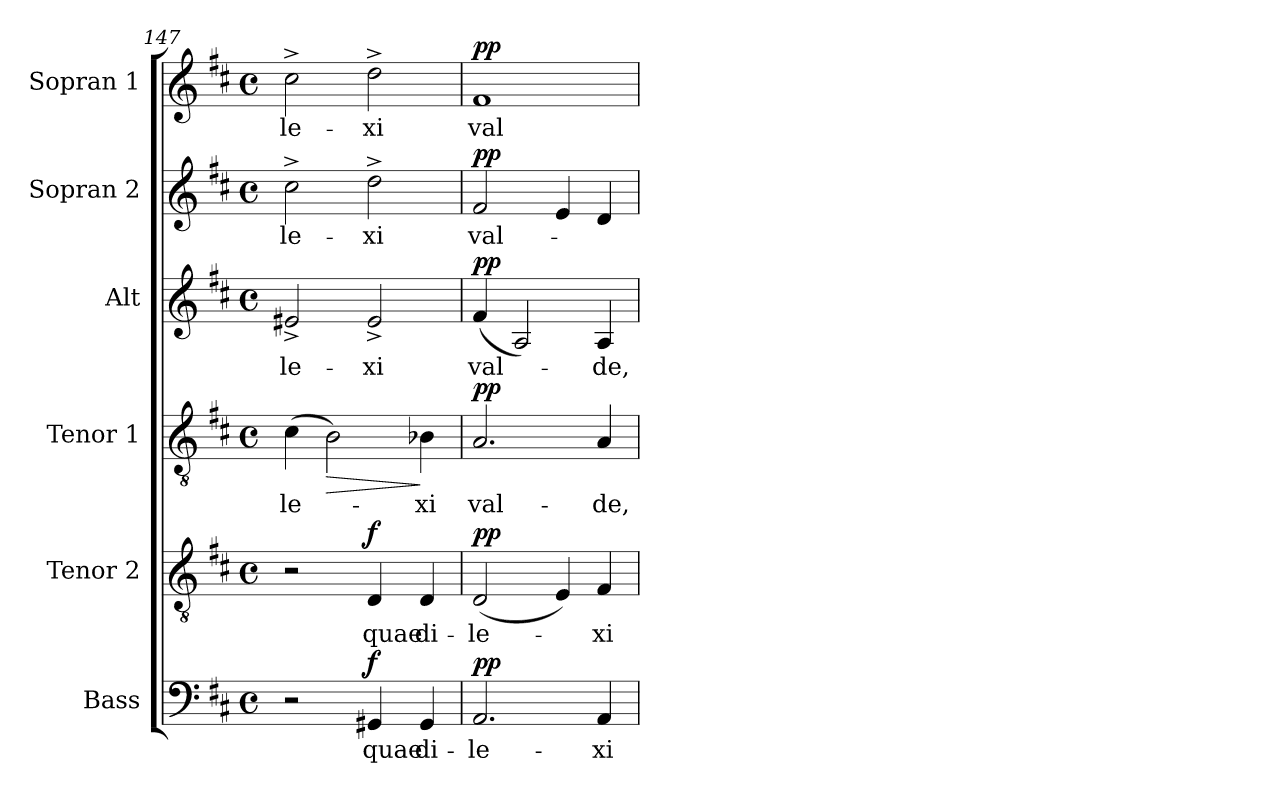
**kern	**text	**dynam	**kern	**text	**dynam	**kern	**text	**dynam	**kern	**text	**dynam	**kern	**text	**dynam	**kern	**text	**dynam
*part6	*part6	*part6	*part5	*part5	*part5	*part4	*part4	*part4	*part3	*part3	*part3	*part2	*part2	*part2	*part1	*part1	*part1
*staff6	*staff6	*staff6	*staff5	*staff5	*staff5	*staff4	*staff4	*staff4	*staff3	*staff3	*staff3	*staff2	*staff2	*staff2	*staff1	*staff1	*staff1
*I"Bass	*	*	*I"Tenor 2	*	*	*I"Tenor 1	*	*	*I"Alt	*	*	*I"Sopran 2	*	*	*I"Sopran 1	*	*
*I'B.	*	*	*I'T. 2	*	*	*I'T. 1	*	*	*I'A.	*	*	*I'S. 2	*	*	*I'S. 1	*	*
*clefF4	*	*	*clefGv2	*	*	*clefGv2	*	*	*clefG2	*	*	*clefG2	*	*	*clefG2	*	*
*k[f#c#]	*	*	*k[f#c#]	*	*	*k[f#c#]	*	*	*k[f#c#]	*	*	*k[f#c#]	*	*	*k[f#c#]	*	*
*D:	*	*	*D:	*	*	*D:	*	*	*D:	*	*	*D:	*	*	*D:	*	*
*M4/4	*	*	*M4/4	*	*	*M4/4	*	*	*M4/4	*	*	*M4/4	*	*	*M4/4	*	*
*met(c)	*	*	*met(c)	*	*	*met(c)	*	*	*met(c)	*	*	*met(c)	*	*	*met(c)	*	*
=147	=147	=147	=147	=147	=147	=147	=147	=147	=147	=147	=147	=147	=147	=147	=147	=147	=147
!	!	!	!	!	!	!	!LO:LY:b	!	!	!LO:LY:b	!	!	!LO:LY:b	!	!	!LO:LY:b	!
2r	.	.	2r	.	.	(>4c#\	-le-	.	2e#X^</	-le-	.	2cc#^>\	-le-	.	2cc#^>\	-le-	.
!	!	!	!	!	!	!	!	!LO:HP:b	!	!	!	!	!	!	!	!	!
.	.	.	.	.	.	2B\)	.	>	.	.	.	.	.	.	.	.	.
!	!LO:LY:b	!LO:DY:a	!	!LO:LY:b	!LO:DY:a	!	!	!	!	!LO:LY:b	!	!	!LO:LY:b	!	!	!LO:LY:b	!
4GG#X/	quae	f	4D/	quae	f	.	.	.	2e#^</	-xi	.	2dd^>\	-xi	.	2dd^>\	-xi	.
!	!LO:LY:b	!	!	!LO:LY:b	!	!	!LO:LY:b	!	!	!	!	!	!	!	!	!	!
4GG#/	di-	.	4D/	di-	.	4B-X\	-xi	]	.	.	.	.	.	.	.	.	.
=148	=148	=148	=148	=148	=148	=148	=148	=148	=148	=148	=148	=148	=148	=148	=148	=148	=148
!	!LO:LY:b	!LO:DY:a	!	!LO:LY:b	!LO:DY:a	!	!LO:LY:b	!LO:DY:a	!	!LO:LY:b	!LO:DY:a	!	!LO:LY:b	!LO:DY:a	!	!LO:LY:b	!LO:DY:a
2.AA/	-le-	pp	(<2D/	-le-	pp	2.A/	val-	pp	(<4f#/	val-	pp	2f#/	val-	pp	1f#	val-	pp
.	.	.	.	.	.	.	.	.	2A/)	.	.	.	.	.	.	.	.
.	.	.	4E/)	.	.	.	.	.	.	.	.	4e/	.	.	.	.	.
!	!LO:LY:b	!	!	!LO:LY:b	!	!	!LO:LY:b	!	!	!LO:LY:b	!	!	!	!	!	!	!
4AA/	-xi	.	4F#/	-xi	.	4A/	-de,	.	4A/	-de,	.	4d/	.	.	.	.	.
=	=	=	=	=	=	=	=	=	=	=	=	=	=	=	=	=	=
*-	*-	*-	*-	*-	*-	*-	*-	*-	*-	*-	*-	*-	*-	*-	*-	*-	*-
